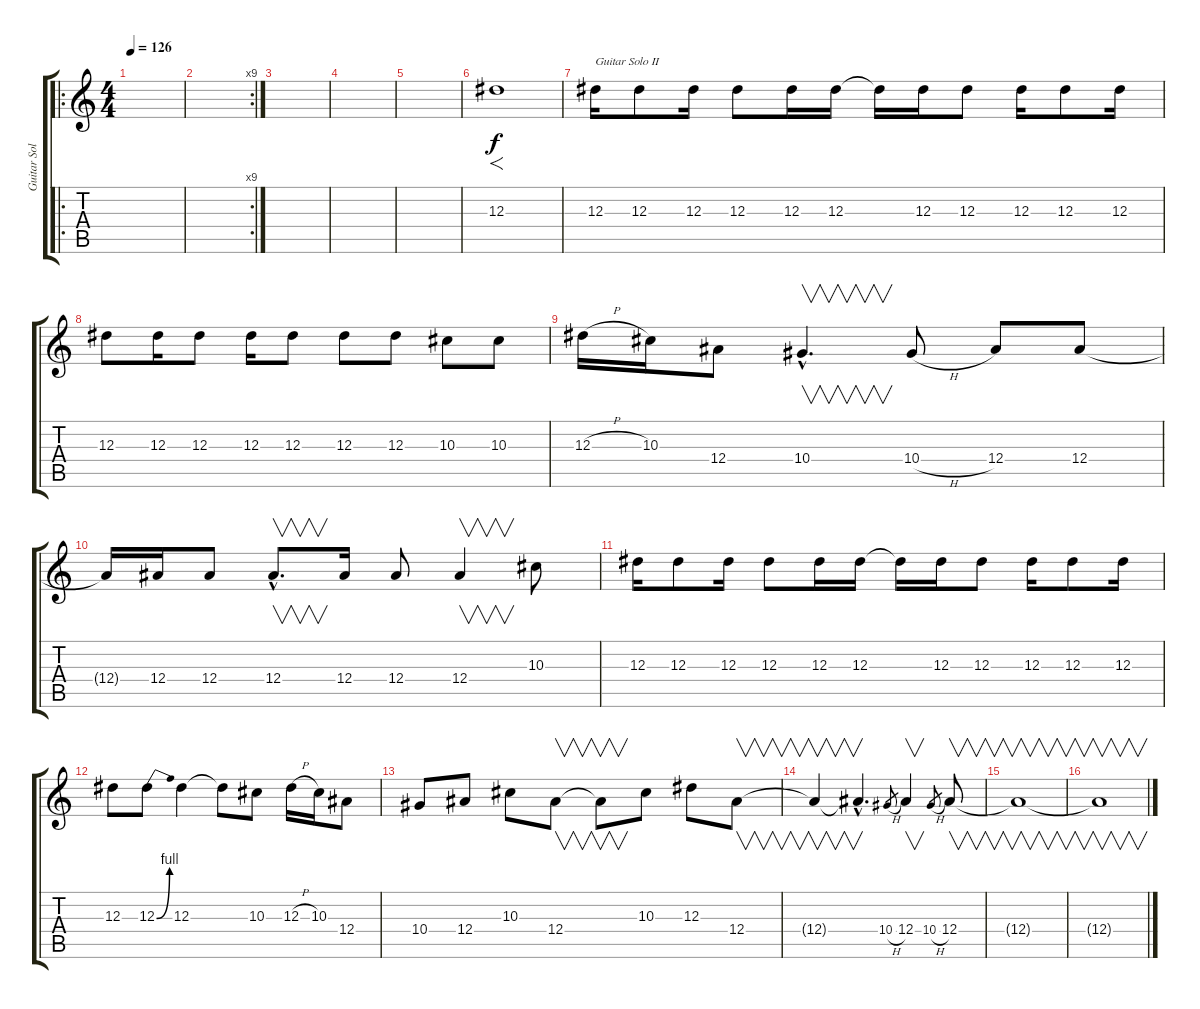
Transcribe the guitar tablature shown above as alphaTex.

\track ("Guitar Solos" "Guitar Sol") {instrument distortionguitar}
\staff {score tabs}
\tuning (C4 G3 Eb3 Bb2 F2 C2) {hide}
\ro
\ts (4 4)
\tempo 126
\clef g2
\ks c
|
\rc 9
|
|
|
|
12.3.1{f} |
12.3.16{txt "Guitar Solo II"} 12.3.8 12.3.16 12.3.8 12.3.16 12.3.16 12.3{t}.16 12.3.16 12.3.8 12.3.16 12.3.8 12.3.16 |
12.3.8 12.3.16 12.3.8 12.3.16 12.3.8 12.3.8 12.3.8 10.3.8 10.3.8 |
12.3{h}.16 10.3.16 12.4.8 10.4{hac}.4{v d} 10.4{h}.8 12.4.8 12.4.8 |
12.4{t}.16 12.4.16 12.4.8 12.4{hac}.8{v d} 12.4.16 12.4.8 12.4.4{v} 10.3.8 |
12.3.16 12.3.8 12.3.16 12.3.8 12.3.16 12.3.16 12.3{t}.16 12.3.16 12.3.8 12.3.16 12.3.8 12.3.16 |
12.3.8 12.3{be (bend 0 0 60 4)}.8 12.3.4 12.3{t}.8 10.3.8 12.3{h}.16 10.3.16 12.4.8 |
10.4.8 12.4.8 10.3.8 12.4.8{v} 12.4{t}.8{v} 10.3.8 12.3.8 12.4.8{v} |
12.4{t}.4{v} 12.4{hac t}.4{v d} 10.4{h}.8{gr} 12.4.4{v} 10.4{h}.8{gr} 12.4.8{v} |
12.4{t}.1{v} |
12.4{t}.1{v}
